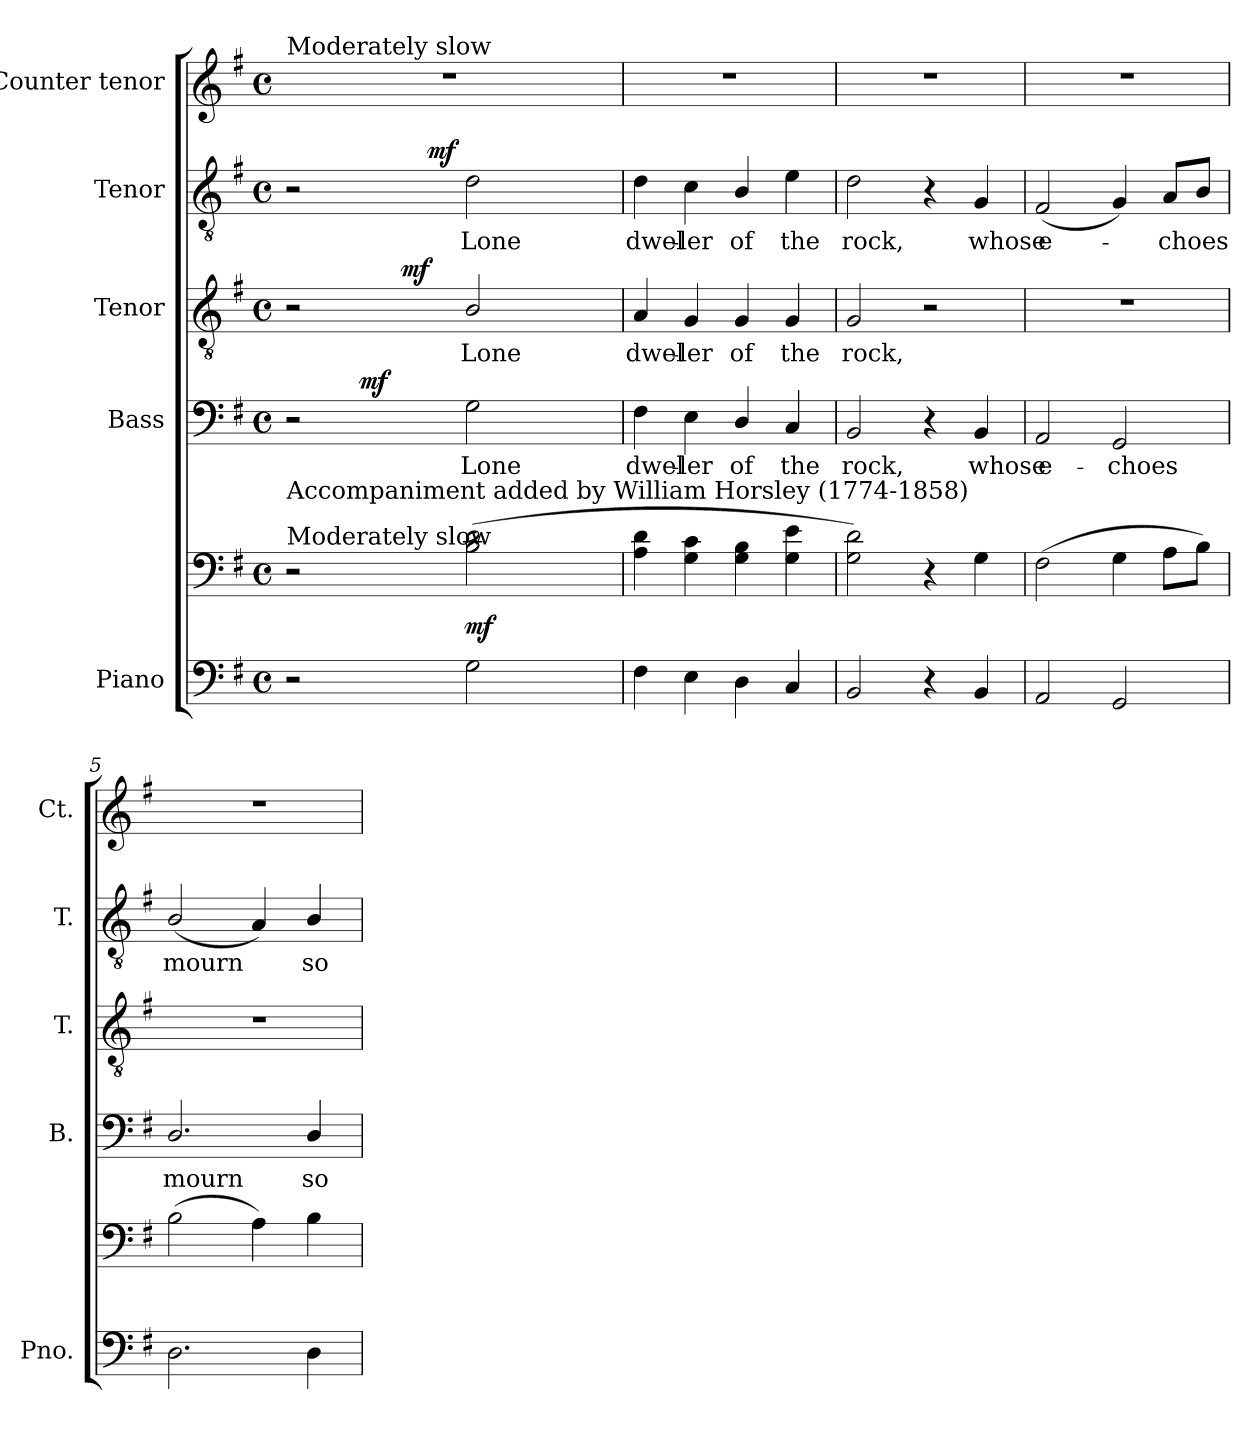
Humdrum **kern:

**kern	**kern	**dynam	**kern	**text	**dynam	**kern	**text	**dynam	**kern	**text	**dynam	**kern
*part5	*part5	*part5	*part4	*part4	*part4	*part3	*part3	*part3	*part2	*part2	*part2	*part1
*staff6	*staff5	*staff5/6	*staff4	*staff4	*staff4	*staff3	*staff3	*staff3	*staff2	*staff2	*staff2	*staff1
*I"Piano	*	*	*I"Bass	*	*	*I"Tenor	*	*	*I"Tenor	*	*	*I"Counter tenor
*I'Pno.	*	*	*I'B.	*	*	*I'T.	*	*	*I'T.	*	*	*I'Ct.
!!LO:PB:g=z
*clefF4	*clefF4	*	*clefF4	*	*	*clefGv2	*	*	*clefGv2	*	*	*clefG2
*	*	*	*	*	*	*ITrd7c12	*	*	*ITrd7c12	*	*	*
*k[f#]	*k[f#]	*	*k[f#]	*	*	*k[f#]	*	*	*k[f#]	*	*	*k[f#]
*G:	*G:	*	*G:	*	*	*G:	*	*	*G:	*	*	*G:
*M4/4	*M4/4	*	*M4/4	*	*	*M4/4	*	*	*M4/4	*	*	*M4/4
*met(c)	*met(c)	*	*met(c)	*	*	*met(c)	*	*	*met(c)	*	*	*met(c)
*MM88	*MM88	*	*MM88	*	*	*MM88	*	*	*MM88	*	*	*MM88
=1	=1	=1	=1	=1	=1	=1	=1	=1	=1	=1	=1	=1
*	*	*	*^	*	*	*^	*	*	*^	*	*	*
!	!	!	!	!	!	!	!	!	!	!	!	!	!	!	!LO:TX:a:t=Moderately slow
!	!LO:TX:a:t=Moderately slow	!	!	!	!	!	!	!	!	!	!	!	!	!	!
!	!LO:TX:a:t=Accompaniment added by William Horsley (1774-1858)	!	!	!	!	!	!	!	!	!	!	!	!	!	!
2r	2r	.	2r	8ryy	.	.	2r	4ryy	.	.	2r	4ryy	.	.	1r
.	.	.	.	16ryy	.	.	.	.	.	.	.	.	.	.	.
.	.	.	.	32ryy	.	.	.	.	.	.	.	.	.	.	.
.	.	.	.	256ryy	.	.	.	.	.	.	.	.	.	.	.
.	.	.	.	1024ryy	.	.	.	.	.	.	.	.	.	.	.
.	.	.	.	2ryy	.	mf	.	.	.	.	.	.	.	.	.
.	.	.	.	.	.	.	.	32ryy	.	.	.	16ryy	.	.	.
.	.	.	.	.	.	.	.	64ryy	.	.	.	.	.	.	.
.	.	.	.	.	.	.	.	256.ryy	.	.	.	.	.	.	.
.	.	.	.	.	.	.	.	2ryy	.	mf	.	.	.	.	.
.	.	.	.	.	.	.	.	.	.	.	.	32ryy	.	.	.
.	.	.	.	.	.	.	.	.	.	.	.	256..ryy	.	.	.
.	.	.	.	.	.	.	.	.	.	.	.	2ryy	.	mf	.
!	!	!	!	!	!LO:LY:b:color=#000000	!	!	!	!	!	!	!	!	!	!
!	!	!	!	!	!	!	!	!	!LO:LY:b:color=#000000	!	!	!	!	!	!
!	!	!	!	!	!	!	!	!	!	!	!	!	!LO:LY:b:color=#000000	!	!
2Gi\	(2Bi\ 2di	mf	2Gi\	.	Lone	.	2BBi/	.	Lone	.	2Di\	.	Lone	.	.
.	.	.	.	4ryy	.	.	.	.	.	.	.	.	.	.	.
.	.	.	.	.	.	.	.	8ryy	.	.	.	.	.	.	.
.	.	.	.	.	.	.	.	.	.	.	.	8ryy	.	.	.
.	.	.	.	.	.	.	.	16ryy	.	.	.	.	.	.	.
.	.	.	.	64ryy	.	.	.	.	.	.	.	.	.	.	.
.	.	.	.	.	.	.	.	.	.	.	.	64ryy	.	.	.
.	.	.	.	128ryy	.	.	.	.	.	.	.	.	.	.	.
.	.	.	.	.	.	.	.	128ryy	.	.	.	.	.	.	.
.	.	.	.	.	.	.	.	.	.	.	.	128ryy	.	.	.
.	.	.	.	512.ryy	.	.	.	.	.	.	.	.	.	.	.
.	.	.	.	.	.	.	.	512ryy	.	.	.	.	.	.	.
.	.	.	.	.	.	.	.	.	.	.	.	1024ryy	.	.	.
*	*	*	*v	*v	*	*	*	*	*	*	*v	*v	*	*	*
*	*	*	*	*	*	*v	*v	*	*	*	*	*	*
=2	=2	=2	=2	=2	=2	=2	=2	=2	=2	=2	=2	=2
*	*	*	*^	*	*	*^	*	*	*^	*	*	*
!	!	!	!	!	!LO:LY:b:color=#000000	!	!	!	!	!	!	!	!	!	!
*	*	*	*v	*v	*	*	*	*	*	*	*v	*v	*	*	*
*	*	*	*	*	*	*v	*v	*	*	*	*	*	*
*	*	*	*^	*	*	*^	*	*	*^	*	*	*
!	!	!	!	!	!	!	!	!	!LO:LY:b:color=#000000	!	!	!	!	!	!
*	*	*	*v	*v	*	*	*	*	*	*	*v	*v	*	*	*
*	*	*	*	*	*	*v	*v	*	*	*	*	*	*
*	*	*	*^	*	*	*^	*	*	*^	*	*	*
!	!	!	!	!	!	!	!	!	!	!	!	!	!LO:LY:b:color=#000000	!	!
*	*	*	*v	*v	*	*	*	*	*	*	*v	*v	*	*	*
*	*	*	*	*	*	*v	*v	*	*	*	*	*	*
4F#i\	4Ai\ 4di	.	4F#i\	dwel-	.	4AAi/	dwel-	.	4Di\	dwel-	.	1r
!	!	!	!	!LO:LY:b:color=#000000	!	!	!	!	!	!	!	!
!	!	!	!	!	!	!	!LO:LY:b:color=#000000	!	!	!	!	!
!	!	!	!	!	!	!	!	!	!	!LO:LY:b:color=#000000	!	!
4Ei\	4Gi\ 4ci	.	4Ei\	-ler	.	4GGi/	-ler	.	4Ci\	-ler	.	.
!	!	!	!	!LO:LY:b:color=#000000	!	!	!	!	!	!	!	!
!	!	!	!	!	!	!	!LO:LY:b:color=#000000	!	!	!	!	!
!	!	!	!	!	!	!	!	!	!	!LO:LY:b:color=#000000	!	!
4Di\	4Gi\ 4Bi	.	4Di/	of	.	4GGi/	of	.	4BBi/	of	.	.
!	!	!	!	!LO:LY:b:color=#000000	!	!	!	!	!	!	!	!
!	!	!	!	!	!	!	!LO:LY:b:color=#000000	!	!	!	!	!
!	!	!	!	!	!	!	!	!	!	!LO:LY:b:color=#000000	!	!
4Ci/	4Gi\ 4ei	.	4Ci/	the	.	4GGi/	the	.	4Ei\	the	.	.
=3	=3	=3	=3	=3	=3	=3	=3	=3	=3	=3	=3	=3
!	!	!	!	!LO:LY:b:color=#000000	!	!	!	!	!	!	!	!
!	!	!	!	!	!	!	!LO:LY:b:color=#000000	!	!	!	!	!
!	!	!	!	!	!	!	!	!	!	!LO:LY:b:color=#000000	!	!
2BBi/	2Gi\ 2di)	.	2BBi/	rock,	.	2GGi/	rock,	.	2Di\	rock,	.	1r
4r	4r	.	4r	.	.	2r	.	.	4r	.	.	.
!	!	!	!	!LO:LY:b:color=#000000	!	!	!	!	!	!	!	!
!	!	!	!	!	!	!	!	!	!	!LO:LY:b:color=#000000	!	!
4BBi/	4Gi\	.	4BBi/	whose	.	.	.	.	4GGi/	whose	.	.
=4	=4	=4	=4	=4	=4	=4	=4	=4	=4	=4	=4	=4
!	!	!	!	!LO:LY:b:color=#000000	!	!	!	!	!	!	!	!
!	!	!	!	!	!	!	!	!	!	!LO:LY:b:color=#000000	!	!
2AAi/	(2F#i\	.	2AAi/	e-	.	1r	.	.	(2FF#i/	e-	.	1r
!	!	!	!	!LO:LY:b:color=#000000	!	!	!	!	!	!	!	!
2GGi/	4Gi\	.	2GGi/	-choes	.	.	.	.	4GGi/)	.	.	.
!	!	!	!	!	!	!	!	!	!	!LO:LY:b:color=#000000	!	!
.	8Ai\L	.	.	.	.	.	.	.	8AAi/L	-choes	.	.
.	8Bi\J)	.	.	.	.	.	.	.	8BBi/J	.	.	.
=5	=5	=5	=5	=5	=5	=5	=5	=5	=5	=5	=5	=5
!	!	!	!	!LO:LY:b:color=#000000	!	!	!	!	!	!	!	!
!	!	!	!	!	!	!	!	!	!	!LO:LY:b:color=#000000	!	!
2.Di\	(2Bi\	.	2.Di/	mourn	.	1r	.	.	(2BBi/	mourn	.	1r
.	4Ai\)	.	.	.	.	.	.	.	4AAi/)	.	.	.
!	!	!	!	!LO:LY:b:color=#000000	!	!	!	!	!	!	!	!
!	!	!	!	!	!	!	!	!	!	!LO:LY:b:color=#000000	!	!
4Di\	4Bi\	.	4Di/	so	.	.	.	.	4BBi/	so	.	.
=	=	=	=	=	=	=	=	=	=	=	=	=
*-	*-	*-	*-	*-	*-	*-	*-	*-	*-	*-	*-	*-
